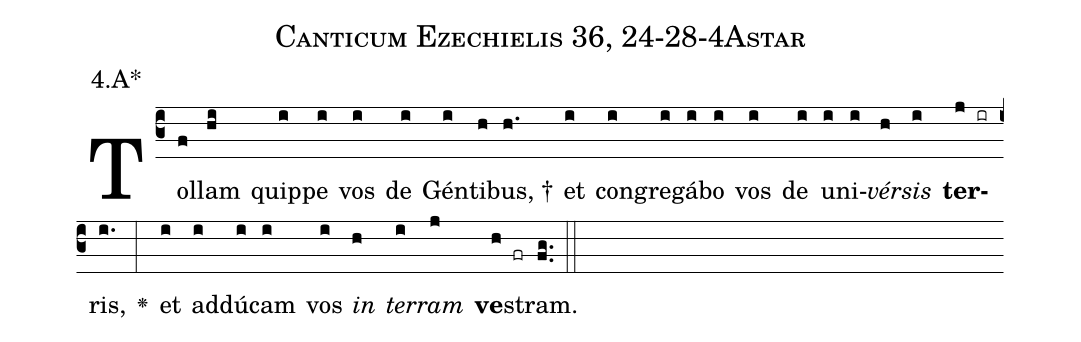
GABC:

name: Canticum Ezechielis 36, 24-28-4Astar;
annotation: 4.A*;
%%
(c3)Tol(f)lam(hi) quip(i)pe(i) vos(i) de(i) Gén(i)ti(h)bus, †(h.) et(i) con(i)gre(i)gá(i)bo(i) vos(i) de(i) u(i)ni(i)<i>vér</i>(h)<i>sis</i>(i) <b>ter</b>(j ir)ris,(i.) <v>\greheightstar</v>(:) et(i) ad(i)dú(i)cam(i) vos(i) <i>in</i>(h) <i>ter</i>(i)<i>ram</i>(j) <b>ve</b>(h fr)stram.(fg..) (::)


%E(i) u(h) o(i) u(j) a(h) e.(fg..) (::)
